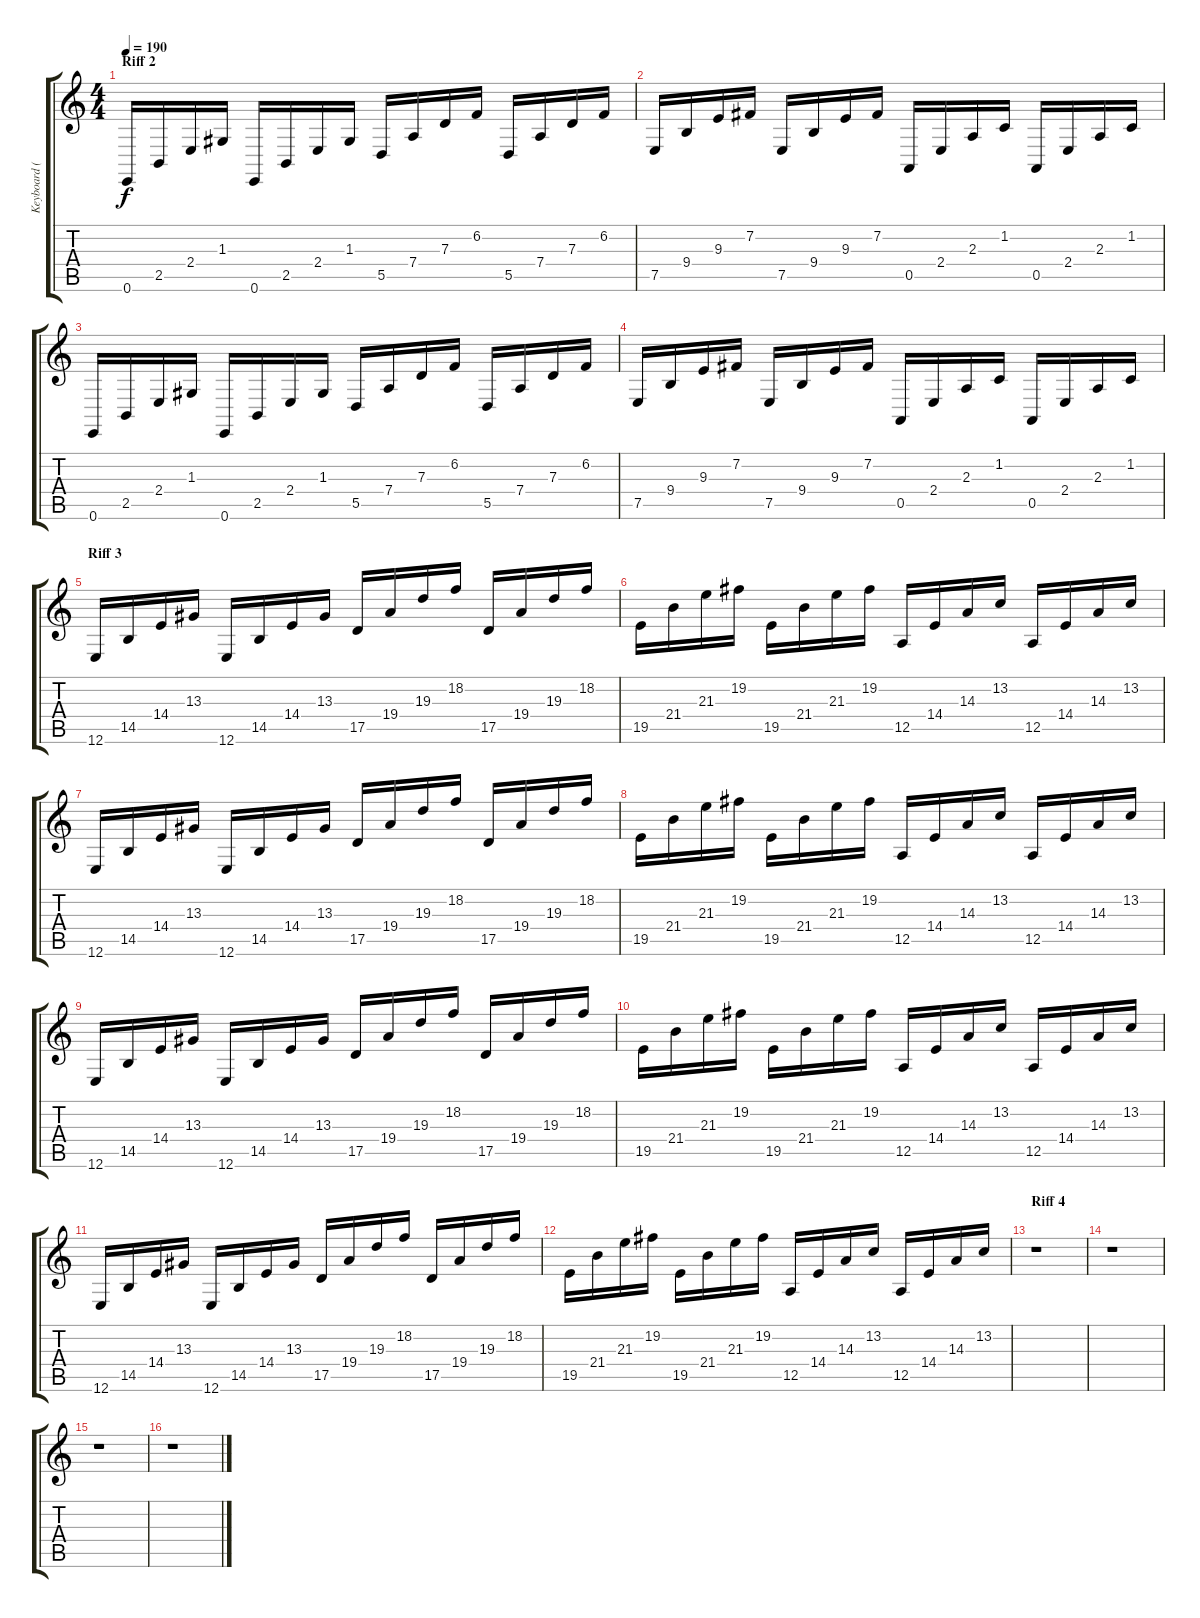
\track ("Keyboard (Harp)" "Keyboard (") {instrument orchestralharp}
\staff {score tabs}
\tuning (E4 B3 G3 D3 A2 E2) {hide}
\ts (4 4)
\section ("" "Riff 2")
\tempo 190
\clef g2
\ks c
0.6.16{dy f} 2.5.16 2.4.16 1.3.16 0.6.16 2.5.16 2.4.16 1.3.16 5.5.16 7.4.16 7.3.16 6.2.16 5.5.16 7.4.16 7.3.16 6.2.16 |
7.5.16 9.4.16 9.3.16 7.2.16 7.5.16 9.4.16 9.3.16 7.2.16 0.5.16 2.4.16 2.3.16 1.2.16 0.5.16 2.4.16 2.3.16 1.2.16 |
0.6.16 2.5.16 2.4.16 1.3.16 0.6.16 2.5.16 2.4.16 1.3.16 5.5.16 7.4.16 7.3.16 6.2.16 5.5.16 7.4.16 7.3.16 6.2.16 |
7.5.16 9.4.16 9.3.16 7.2.16 7.5.16 9.4.16 9.3.16 7.2.16 0.5.16 2.4.16 2.3.16 1.2.16 0.5.16 2.4.16 2.3.16 1.2.16 |
\section ("" "Riff 3")
12.6.16 14.5.16 14.4.16 13.3.16 12.6.16 14.5.16 14.4.16 13.3.16 17.5.16 19.4.16 19.3.16 18.2.16 17.5.16 19.4.16 19.3.16 18.2.16 |
19.5.16 21.4.16 21.3.16 19.2.16 19.5.16 21.4.16 21.3.16 19.2.16 12.5.16 14.4.16 14.3.16 13.2.16 12.5.16 14.4.16 14.3.16 13.2.16 |
12.6.16 14.5.16 14.4.16 13.3.16 12.6.16 14.5.16 14.4.16 13.3.16 17.5.16 19.4.16 19.3.16 18.2.16 17.5.16 19.4.16 19.3.16 18.2.16 |
19.5.16 21.4.16 21.3.16 19.2.16 19.5.16 21.4.16 21.3.16 19.2.16 12.5.16 14.4.16 14.3.16 13.2.16 12.5.16 14.4.16 14.3.16 13.2.16 |
12.6.16 14.5.16 14.4.16 13.3.16 12.6.16 14.5.16 14.4.16 13.3.16 17.5.16 19.4.16 19.3.16 18.2.16 17.5.16 19.4.16 19.3.16 18.2.16 |
19.5.16 21.4.16 21.3.16 19.2.16 19.5.16 21.4.16 21.3.16 19.2.16 12.5.16 14.4.16 14.3.16 13.2.16 12.5.16 14.4.16 14.3.16 13.2.16 |
12.6.16 14.5.16 14.4.16 13.3.16 12.6.16 14.5.16 14.4.16 13.3.16 17.5.16 19.4.16 19.3.16 18.2.16 17.5.16 19.4.16 19.3.16 18.2.16 |
19.5.16 21.4.16 21.3.16 19.2.16 19.5.16 21.4.16 21.3.16 19.2.16 12.5.16 14.4.16 14.3.16 13.2.16 12.5.16 14.4.16 14.3.16 13.2.16 |
\section ("" "Riff 4")
r.1 |
r.1 |
r.1 |
r.1
